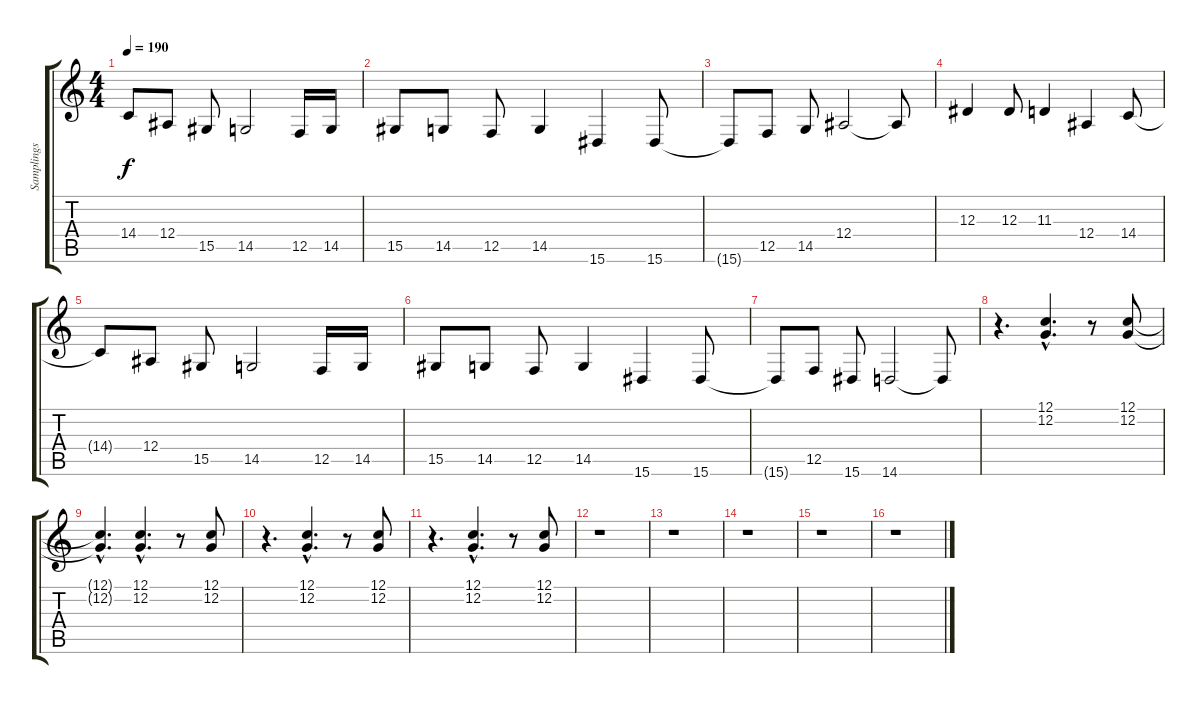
\track ("Samplings" "Samplings") {instrument drawbarorgan}
\staff {score tabs}
\tuning (C4 G3 Eb3 Bb2 F2 C2) {hide}
\ts (4 4)
\tempo 190
\clef g2
\ks c
14.4{t}.8{dy f} 12.4.8 15.5.8 14.5.2 12.5.16 14.5.16 |
15.5.8 14.5.8 12.5.8 14.5.4 15.6.4 15.6.8 |
15.6{t}.8 12.5.8 14.5.8 12.4.2 12.4{t}.8 |
12.3.4 12.3.8 11.3.4 12.4.4 14.4.8 |
14.4{t}.8 12.4.8 15.5.8 14.5.2 12.5.16 14.5.16 |
15.5.8 14.5.8 12.5.8 14.5.4 15.6.4 15.6.8 |
15.6{t}.8 12.5.8 15.6.8 14.6.2 14.6{t}.8 |
r.4{d} (12.1{hac} 12.2{hac}).4{d volume 8 instrument tinklebell} r.8 (12.1 12.2).8 |
(12.1{hac t} 12.2{hac t}).4{d} (12.1{hac} 12.2{hac}).4{d} r.8 (12.1 12.2).8 |
r.4{d} (12.1{hac} 12.2{hac}).4{d} r.8 (12.1 12.2).8 |
r.4{d} (12.1{hac} 12.2{hac}).4{d} r.8 (12.1 12.2).8 |
r.1 |
r.1 |
r.1 |
r.1 |
r.1
